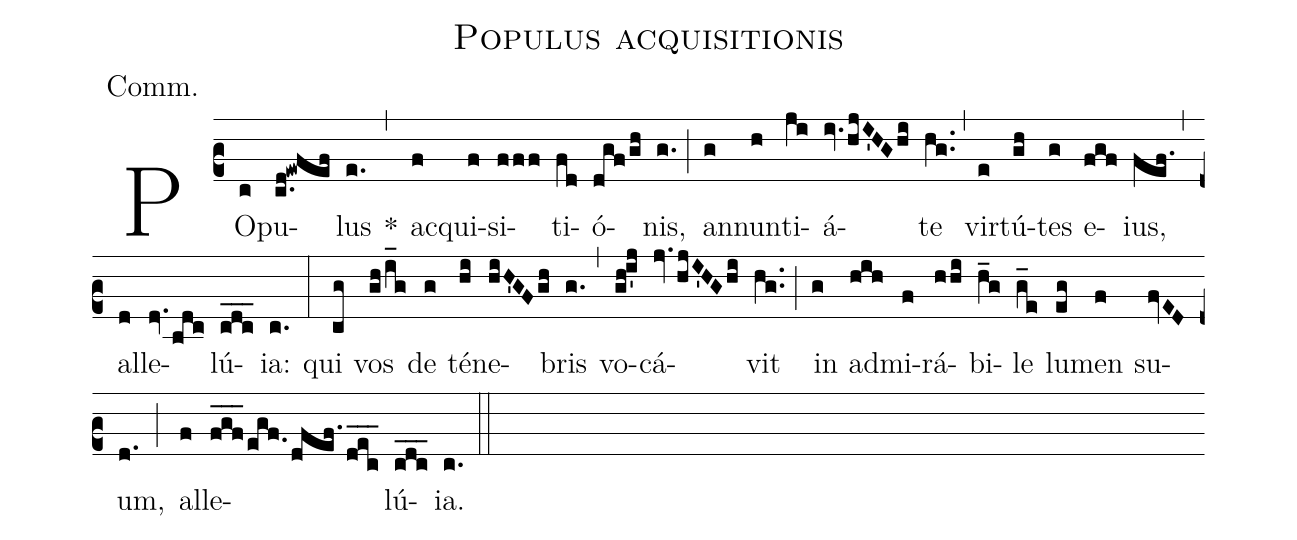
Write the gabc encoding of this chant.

name:Populus acquisitionis;
annotation:Comm.;
mode:7;
office-part:Communion;
%%
(c2) PO(c)pu(c.d!ewfef)lus(e.) *(,) ac(f)qui(f)si(fff)ti(fd)ó(dgf/gh)nis,(g.) (;) an(g)nun(h)ti(ji)á(iv./hjI'HG/hi)te(hg..) (,) vir(e)tú(gh)tes(g) e(fgf)ius,(fef.) (,) al(d)le(dv./bdc)lú(cdc___)ia:(c.) (:) qui(cg) vos(gh/i_g) de(g) té(hi)ne(hiH'GF/gh)bris(g.) (,) vo(gh!i'j)cá(jv./hjI'HG/hi)vit(hg..) (;) in(g) ad(hih)mi(f)rá(hhi)bi(h_g)le(g_e) lu(eg)men(f) su(fvED)um,(d.) (;) al(f)le(fgf___/egf./dfef./dec___)lú(cdc___)ia.(c.) (::)
